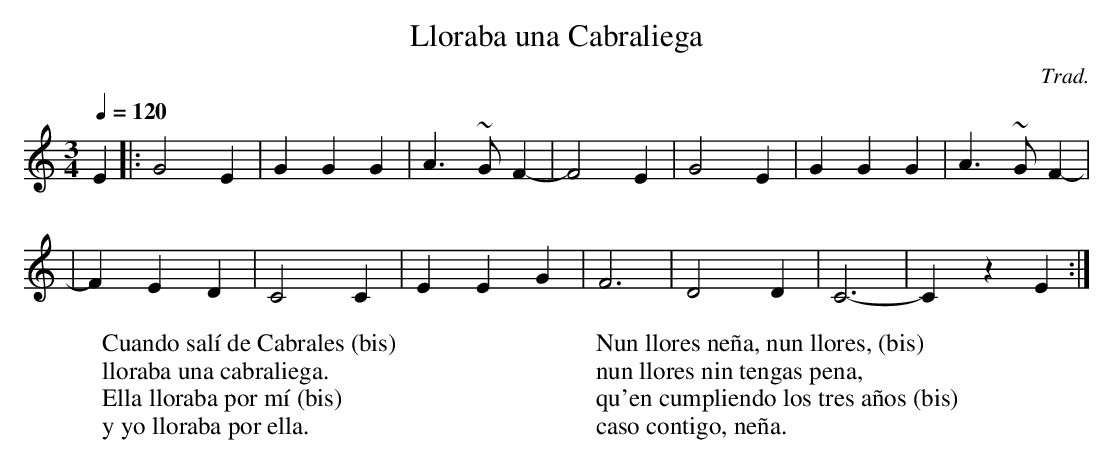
X:1
T:Lloraba una Cabraliega
C:Trad.
M:3/4
L:1/4
Q:1/4=120
W:Cuando salí de Cabrales (bis)
W:lloraba una cabraliega.
W:Ella lloraba por mí (bis)
W:y yo lloraba por ella.
W:
W:Nun llores neña, nun llores, (bis)
W:nun llores nin tengas pena,
W:qu'en cumpliendo los tres años (bis)
W:caso contigo, neña.
K:C
E|: G2 E|G G G|A3/2 ~G/ F-|F2 E|G2 E|G G G|A3/2 ~G/ F-|
|F E D|C2 C|E E G|F3|D2 D|C3-|C z E :|
